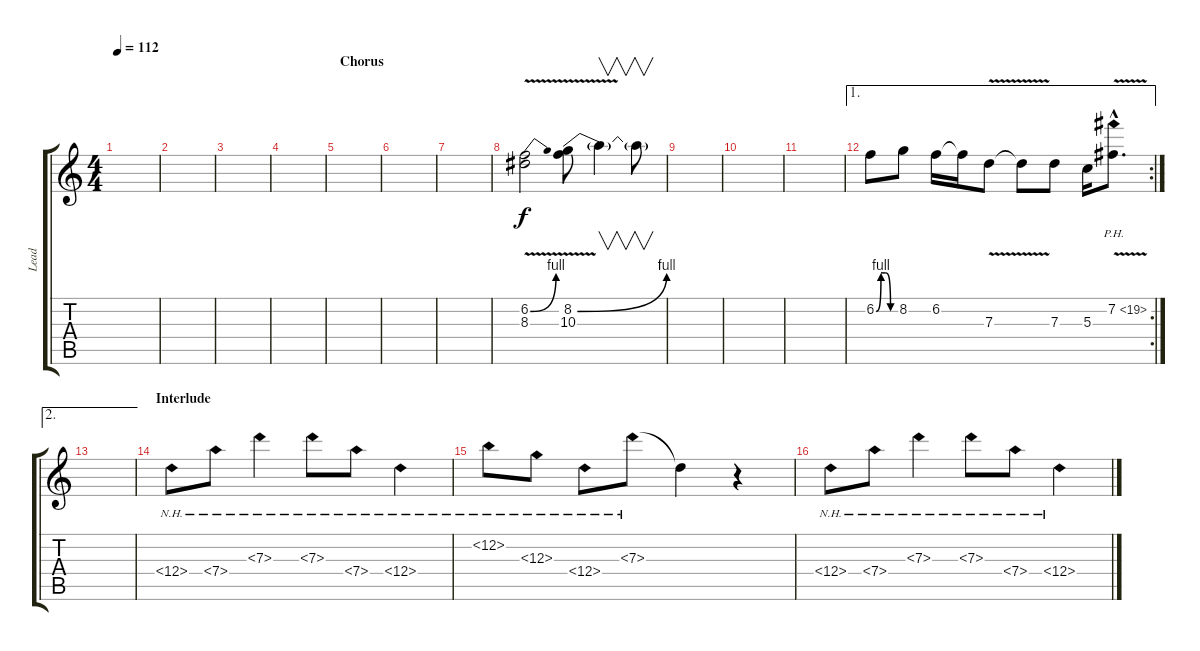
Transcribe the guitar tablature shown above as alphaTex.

\track ("Lead" "Lead") {instrument overdrivenguitar}
\staff {score tabs}
\tuning (E4 B3 G3 D3 A2 E2) {hide}
\ts (4 4)
\tempo 112
\clef g2
\ks c
|
|
|
|
\section ("" "Chorus")
|
|
|
(6.2{be (bend 0 0 60 4) v} 8.3).2 (8.2{be (bend 0 0 60 4) v} 10.3).8 8.2{t}.4{v} 8.2{t}.8{v} |
|
|
|
\ae 1
\rc 2
6.2{be (custom 0 0 15 4 30 4 45 0 60 0)}.8 8.2.8 6.2.16 6.2{t}.16 7.3{v}.8 7.3{t}.8 7.3.8 5.3.16 7.2{ph 12 v hac}.8{d} |
\ae 2
|
\section ("" "Interlude")
12.4{nh}.8 7.4{nh}.8 7.3{nh}.4 7.3{nh}.8 7.4{nh}.8 12.4{nh}.4 |
12.2{nh}.8 12.3{nh}.8 12.4{nh}.8 7.3{nh}.8 7.3{t}.4 r.4 |
12.4{nh}.8 7.4{nh}.8 7.3{nh}.4 7.3{nh}.8 7.4{nh}.8 12.4{nh}.4
